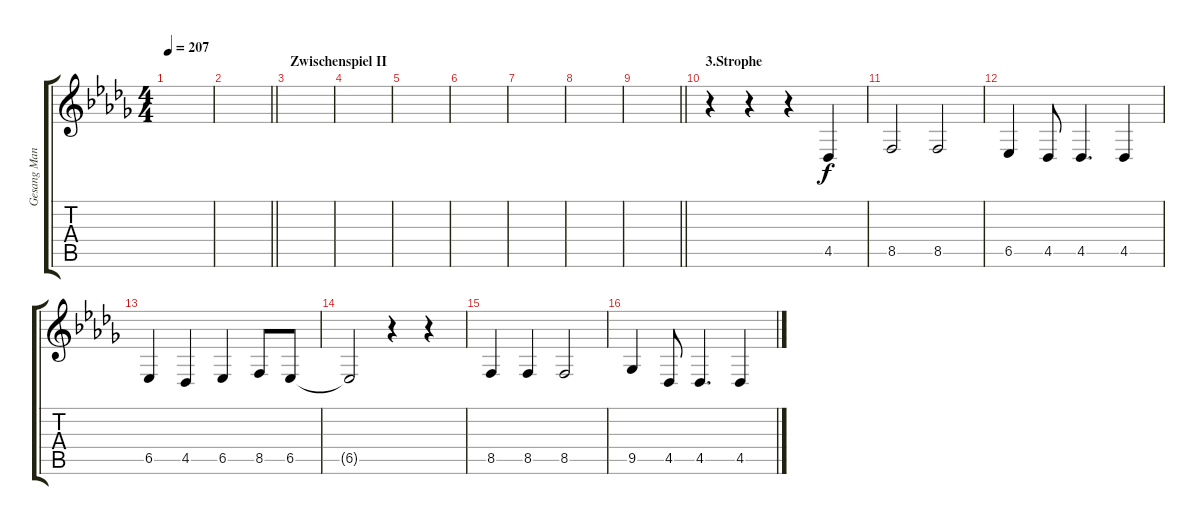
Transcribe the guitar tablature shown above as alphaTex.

\track ("Gesang Mann" "Gesang Man") {instrument vibraphone}
\staff {score tabs}
\tuning (E4 B3 G3 D3 A2 E2) {hide}
\ts (4 4)
\tempo 207
\clef g2
\ks bbminor
|
\barLineRight lightlight
|
\section ("" "Zwischenspiel II")
|
|
|
|
|
|
\barLineRight lightlight
|
\section ("" "3.Strophe")
r.4 r.4 r.4 4.5.4{dy f} |
8.5.2 8.5.2 |
6.5.4 4.5.8 4.5.4{d} 4.5.4 |
6.5.4 4.5.4 6.5.4 8.5.8 6.5.8 |
6.5{t}.2 r.4 r.4 |
8.5.4 8.5.4 8.5.2 |
9.5.4 4.5.8 4.5.4{d} 4.5.4
